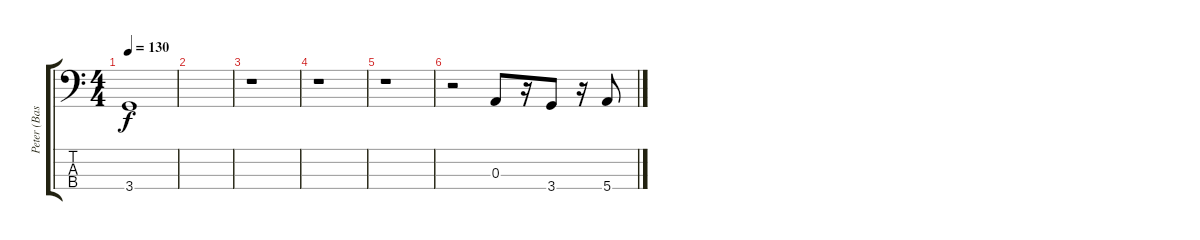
\track ("Peter (Bass)" "Peter (Bas") {instrument electricbassfinger}
\staff {score tabs}
\tuning (G2 D2 A1 E1) {hide}
\ts (4 4)
\tempo 130
\clef f4
\ks c
3.4.1{dy f} |
|
r.1 |
r.1 |
r.1 |
r.2 0.3.8 r.16 3.4.8 r.16 5.4.8
